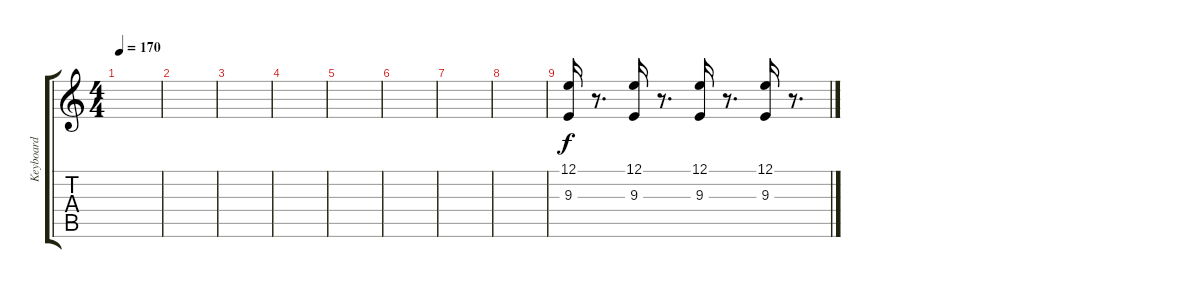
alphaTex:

\track ("Keyboard" "Keyboard") {instrument stringensemble1}
\staff {score tabs}
\tuning (E4 B3 G3 D3 A2 E2) {hide}
\ts (4 4)
\tempo 170
\clef g2
\ks c
|
|
|
|
|
|
|
|
(12.1 9.3).16 r.8{d} (12.1 9.3).16 r.8{d} (12.1 9.3).16 r.8{d} (12.1 9.3).16 r.8{d}
